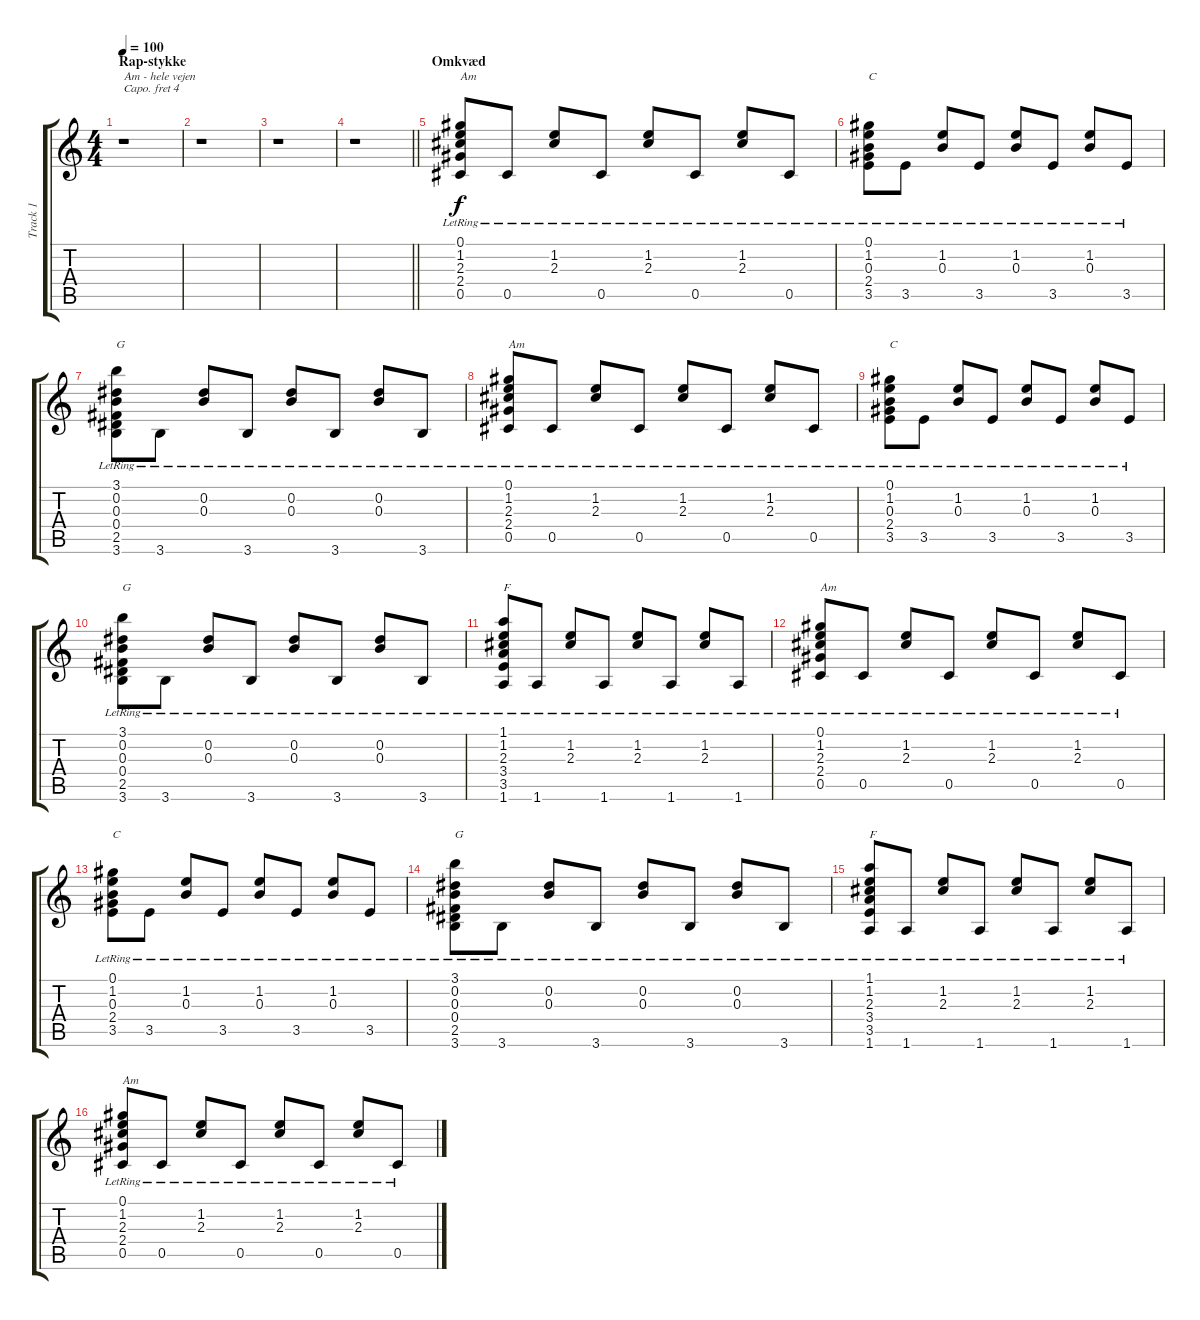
\track ("Track 1" "Track 1") {instrument acousticguitarsteel}
\staff {score tabs}
\capo 4
\tuning (E4 B3 G3 D3 A2 E2) {hide}
\ts (4 4)
\section ("" "Rap-stykke")
\tempo 100
\clef g2
\ks c
r.1{txt "Am - hele vejen" dy f} |
r.1 |
r.1 |
\barLineRight lightlight
r.1 |
\section ("" "Omkvæd")
(0.1{lr} 1.2{lr} 2.3{lr} 2.4{lr} 0.5{lr}).8{txt "Am"} 0.5{lr}.8 (1.2{lr} 2.3{lr}).8 0.5{lr}.8 (1.2{lr} 2.3{lr}).8 0.5{lr}.8 (1.2{lr} 2.3{lr}).8 0.5{lr}.8 |
(0.1{lr} 1.2{lr} 0.3{lr} 2.4{lr} 3.5{lr}).8{txt "C"} 3.5{lr}.8 (1.2{lr} 0.3{lr}).8 3.5{lr}.8 (1.2{lr} 0.3{lr}).8 3.5{lr}.8 (1.2{lr} 0.3{lr}).8 3.5{lr}.8 |
(3.1{lr} 0.2{lr} 0.3{lr} 0.4{lr} 2.5{lr} 3.6{lr}).8{txt "G"} 3.6{lr}.8 (0.2{lr} 0.3{lr}).8 3.6{lr}.8 (0.2{lr} 0.3{lr}).8 3.6{lr}.8 (0.2{lr} 0.3{lr}).8 3.6{lr}.8 |
(0.1{lr} 1.2{lr} 2.3{lr} 2.4{lr} 0.5{lr}).8{txt "Am"} 0.5{lr}.8 (1.2{lr} 2.3{lr}).8 0.5{lr}.8 (1.2{lr} 2.3{lr}).8 0.5{lr}.8 (1.2{lr} 2.3{lr}).8 0.5{lr}.8 |
(0.1{lr} 1.2{lr} 0.3{lr} 2.4{lr} 3.5{lr}).8{txt "C"} 3.5{lr}.8 (1.2{lr} 0.3{lr}).8 3.5{lr}.8 (1.2{lr} 0.3{lr}).8 3.5{lr}.8 (1.2{lr} 0.3{lr}).8 3.5{lr}.8 |
(3.1{lr} 0.2{lr} 0.3{lr} 0.4{lr} 2.5{lr} 3.6{lr}).8{txt "G"} 3.6{lr}.8 (0.2{lr} 0.3{lr}).8 3.6{lr}.8 (0.2{lr} 0.3{lr}).8 3.6{lr}.8 (0.2{lr} 0.3{lr}).8 3.6{lr}.8 |
(1.1{lr} 1.2{lr} 2.3{lr} 3.4{lr} 3.5{lr} 1.6{lr}).8{txt "F"} 1.6{lr}.8 (1.2{lr} 2.3{lr}).8 1.6{lr}.8 (1.2{lr} 2.3{lr}).8 1.6{lr}.8 (1.2{lr} 2.3{lr}).8 1.6{lr}.8 |
(0.1{lr} 1.2{lr} 2.3{lr} 2.4{lr} 0.5{lr}).8{txt "Am"} 0.5{lr}.8 (1.2{lr} 2.3{lr}).8 0.5{lr}.8 (1.2{lr} 2.3{lr}).8 0.5{lr}.8 (1.2{lr} 2.3{lr}).8 0.5{lr}.8 |
(0.1{lr} 1.2{lr} 0.3{lr} 2.4{lr} 3.5{lr}).8{txt "C"} 3.5{lr}.8 (1.2{lr} 0.3{lr}).8 3.5{lr}.8 (1.2{lr} 0.3{lr}).8 3.5{lr}.8 (1.2{lr} 0.3{lr}).8 3.5{lr}.8 |
(3.1{lr} 0.2{lr} 0.3{lr} 0.4{lr} 2.5{lr} 3.6{lr}).8{txt "G"} 3.6{lr}.8 (0.2{lr} 0.3{lr}).8 3.6{lr}.8 (0.2{lr} 0.3{lr}).8 3.6{lr}.8 (0.2{lr} 0.3{lr}).8 3.6{lr}.8 |
(1.1{lr} 1.2{lr} 2.3{lr} 3.4{lr} 3.5{lr} 1.6{lr}).8{txt "F"} 1.6{lr}.8 (1.2{lr} 2.3{lr}).8 1.6{lr}.8 (1.2{lr} 2.3{lr}).8 1.6{lr}.8 (1.2{lr} 2.3{lr}).8 1.6{lr}.8 |
(0.1{lr} 1.2{lr} 2.3{lr} 2.4{lr} 0.5{lr}).8{txt "Am"} 0.5{lr}.8 (1.2{lr} 2.3{lr}).8 0.5{lr}.8 (1.2{lr} 2.3{lr}).8 0.5{lr}.8 (1.2{lr} 2.3{lr}).8 0.5{lr}.8
